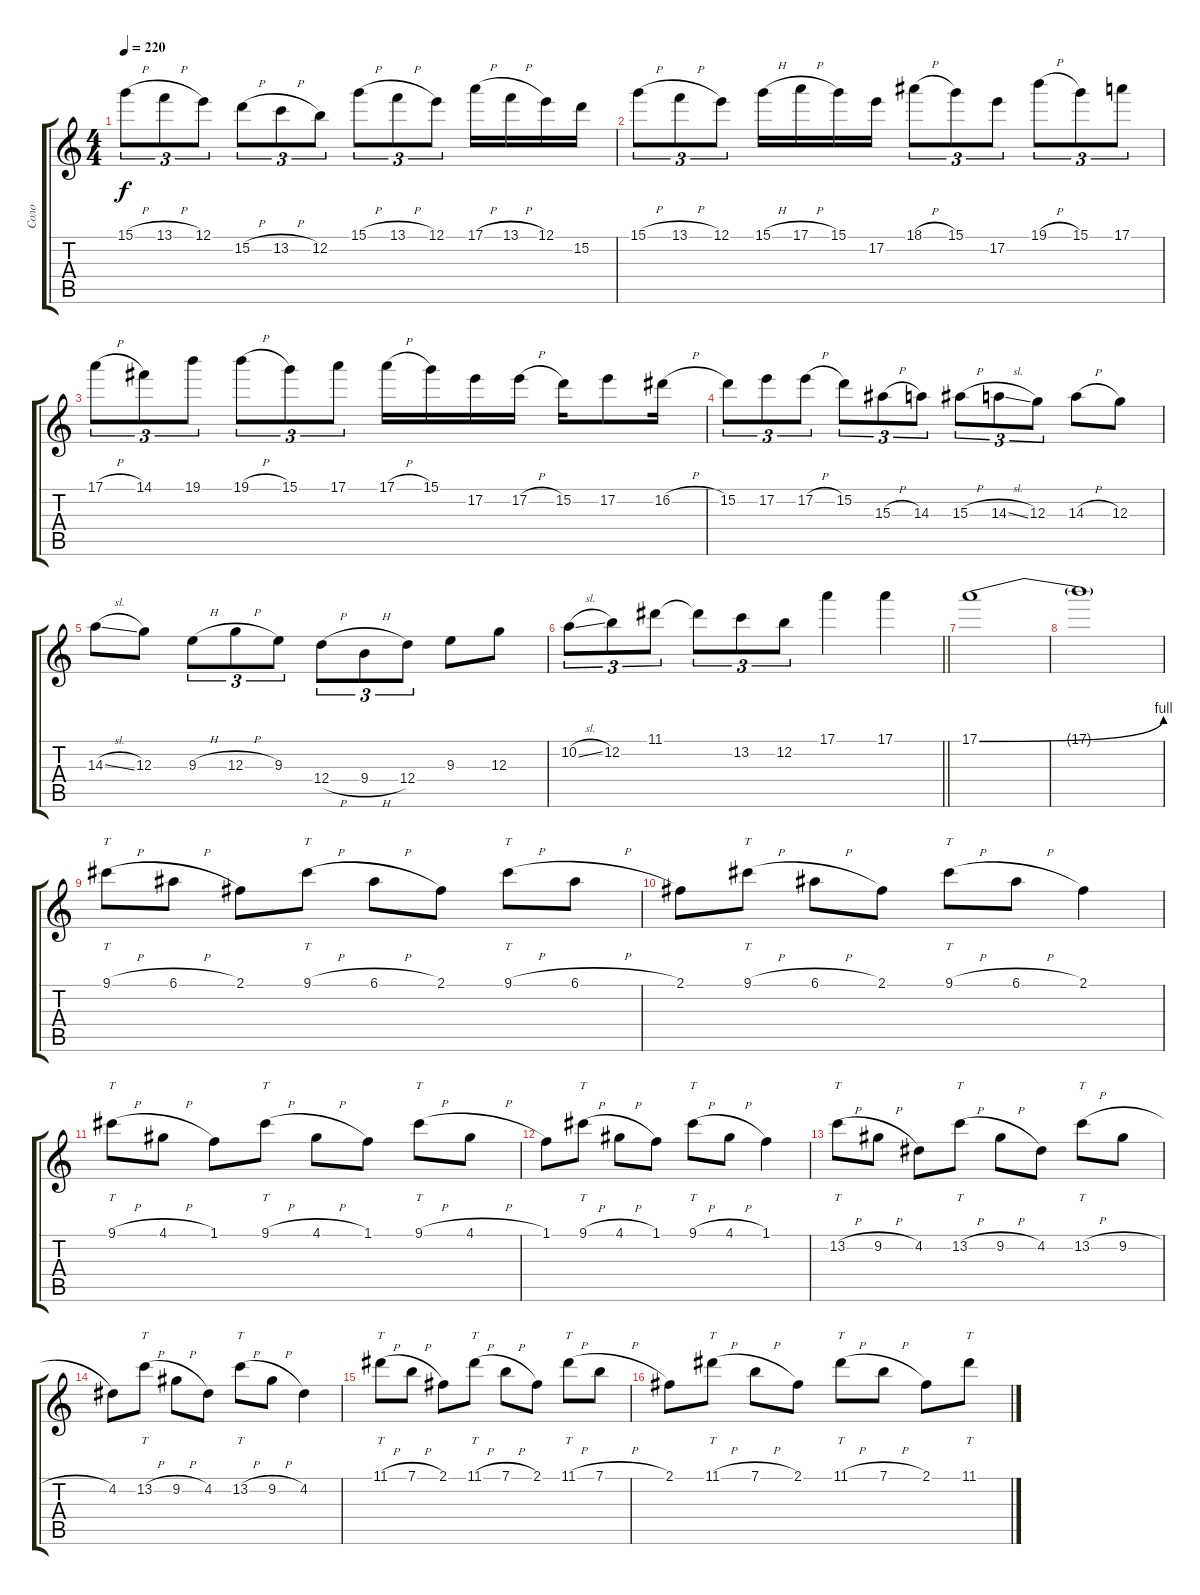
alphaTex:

\track ("Соло" "Соло") {instrument distortionguitar}
\staff {score tabs}
\tuning (E4 B3 G3 D3 A2 E2) {hide}
\ts (4 4)
\tempo 220
\clef g2
\ks c
15.1{h}.8{tu (3 2) dy f} 13.1{h}.8{tu (3 2)} 12.1.8{tu (3 2)} 15.2{h}.8{tu (3 2)} 13.2{h}.8{tu (3 2)} 12.2.8{tu (3 2)} 15.1{h}.8{tu (3 2)} 13.1{h}.8{tu (3 2)} 12.1.8{tu (3 2)} 17.1{h}.16 13.1{h}.16 12.1.16 15.2.16 |
15.1{h}.8{tu (3 2)} 13.1{h}.8{tu (3 2)} 12.1.8{tu (3 2)} 15.1{h}.16 17.1{h}.16 15.1.16 17.2.16 18.1{h}.8{tu (3 2)} 15.1.8{tu (3 2)} 17.2.8{tu (3 2)} 19.1{h}.8{tu (3 2)} 15.1.8{tu (3 2)} 17.1.8{tu (3 2)} |
17.1{h}.8{tu (3 2)} 14.1.8{tu (3 2)} 19.1.8{tu (3 2)} 19.1{h}.8{tu (3 2)} 15.1.8{tu (3 2)} 17.1.8{tu (3 2)} 17.1{h}.16 15.1.16 17.2.16 17.2{h}.16 15.2.16 17.2.8 16.2{h}.16 |
15.2.8{tu (3 2)} 17.2.8{tu (3 2)} 17.2{h}.8{tu (3 2)} 15.2.8{tu (3 2)} 15.3{h}.8{tu (3 2)} 14.3.8{tu (3 2)} 15.3{h}.8{tu (3 2)} 14.3{sl}.8{tu (3 2)} 12.3.8{tu (3 2)} 14.3{h}.8 12.3.8 |
14.3{sl}.8 12.3.8 9.3{h}.8{tu (3 2)} 12.3{h}.8{tu (3 2)} 9.3.8{tu (3 2)} 12.4{h}.8{tu (3 2)} 9.4{h}.8{tu (3 2)} 12.4.8{tu (3 2)} 9.3.8 12.3.8 |
\barLineRight lightlight
10.2{sl}.8{tu (3 2)} 12.2.8{tu (3 2)} 11.1.8{tu (3 2)} 11.1{t}.8{tu (3 2)} 13.2.8{tu (3 2)} 12.2.8{tu (3 2)} 17.1.4 17.1.4 |
17.1{be (bend 0 0 60 4)}.1 |
17.1{t}.1 |
9.1{h}.8{tt volume 8} 6.1{h}.8 2.1.8 9.1{h}.8{tt} 6.1{h}.8 2.1.8 9.1{h}.8{tt} 6.1{h}.8 |
2.1.8 9.1{h}.8{tt} 6.1{h}.8 2.1.8 9.1{h}.8{tt} 6.1{h}.8 2.1.4 |
9.1{h}.8{tt} 4.1{h}.8 1.1.8 9.1{h}.8{tt} 4.1{h}.8 1.1.8 9.1{h}.8{tt} 4.1{h}.8 |
1.1.8 9.1{h}.8{tt} 4.1{h}.8 1.1.8 9.1{h}.8{tt} 4.1{h}.8 1.1.4 |
13.2{h}.8{tt} 9.2{h}.8 4.2.8 13.2{h}.8{tt} 9.2{h}.8 4.2.8 13.2{h}.8{tt} 9.2{h}.8 |
4.2.8 13.2{h}.8{tt} 9.2{h}.8 4.2.8 13.2{h}.8{tt} 9.2{h}.8 4.2.4 |
11.1{h}.8{tt} 7.1{h}.8 2.1.8 11.1{h}.8{tt} 7.1{h}.8 2.1.8 11.1{h}.8{tt} 7.1{h}.8 |
2.1.8 11.1{h}.8{tt} 7.1{h}.8 2.1.8 11.1{h}.8{tt} 7.1{h}.8 2.1.8 11.1.8{tt}
